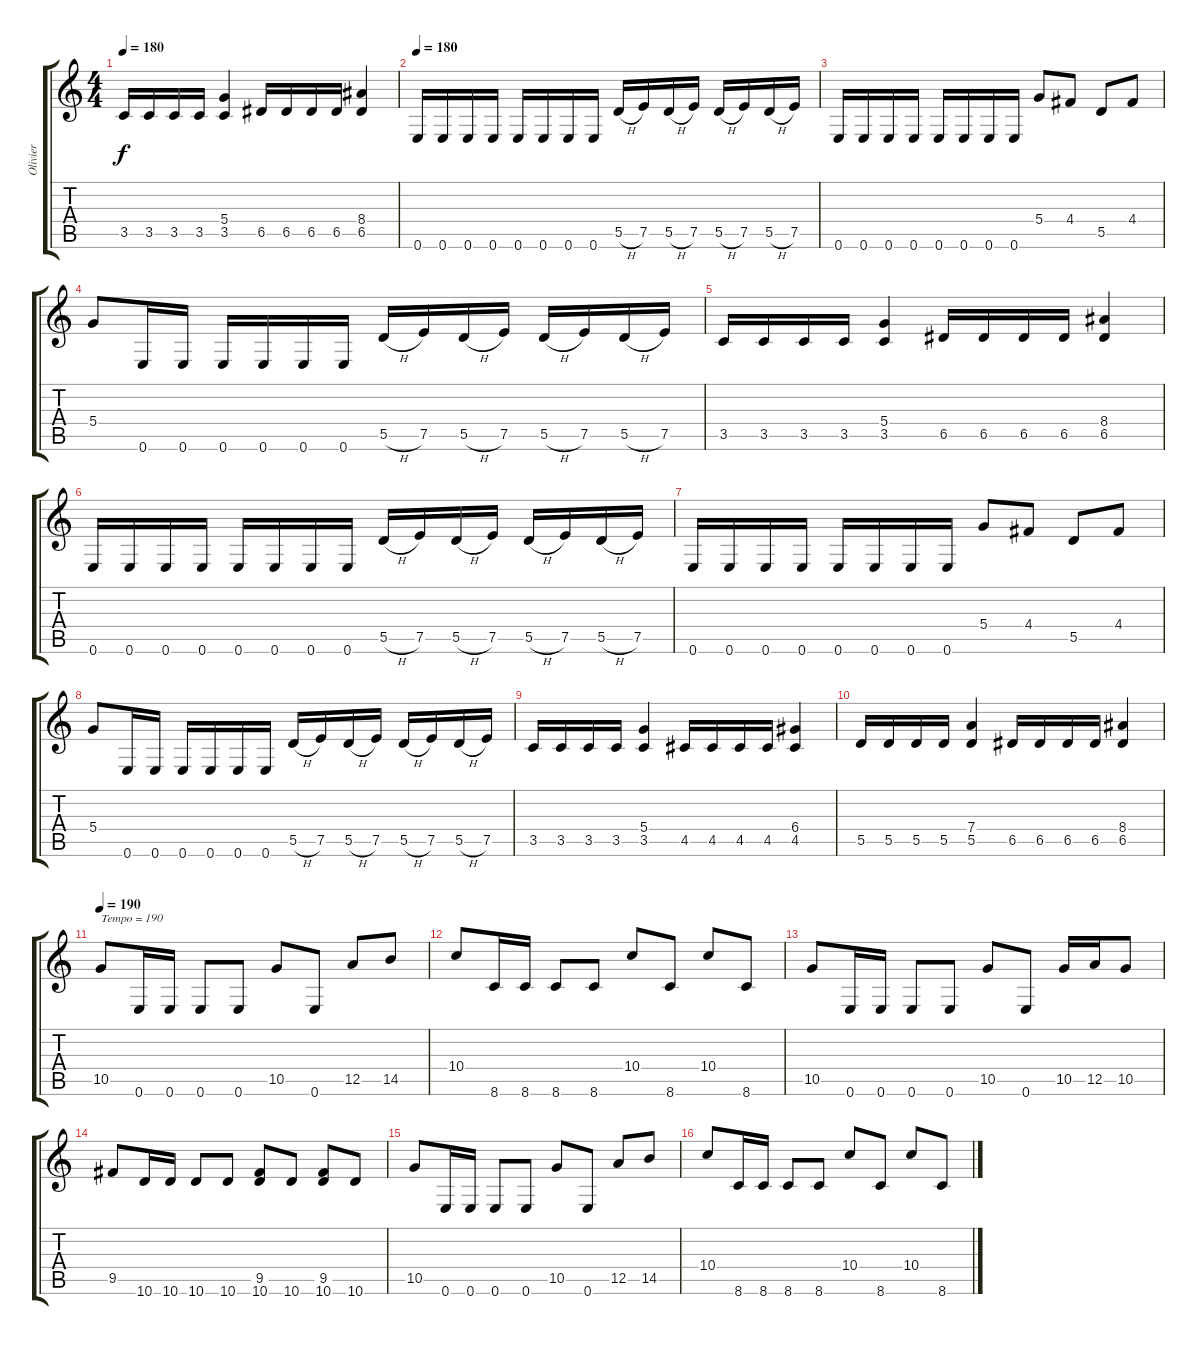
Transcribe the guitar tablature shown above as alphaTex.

\track ("Olivier" "Olivier") {instrument distortionguitar}
\staff {score tabs}
\tuning (E4 B3 G3 D3 A2 E2) {hide}
\ts (4 4)
\tempo 180
\clef g2
\ks c
3.5.16{dy f} 3.5.16 3.5.16 3.5.16 (5.4 3.5).4 6.5.16 6.5.16 6.5.16 6.5.16 (8.4 6.5).4 |
\tempo 180
0.6.16{volume 16} 0.6.16 0.6.16 0.6.16 0.6.16 0.6.16 0.6.16 0.6.16 5.5{h}.16 7.5.16 5.5{h}.16 7.5.16 5.5{h}.16 7.5.16 5.5{h}.16 7.5.16 |
0.6.16 0.6.16 0.6.16 0.6.16 0.6.16 0.6.16 0.6.16 0.6.16 5.4.8 4.4.8 5.5.8 4.4.8 |
5.4.8 0.6.16 0.6.16 0.6.16 0.6.16 0.6.16 0.6.16 5.5{h}.16 7.5.16 5.5{h}.16 7.5.16 5.5{h}.16 7.5.16 5.5{h}.16 7.5.16 |
3.5.16 3.5.16 3.5.16 3.5.16 (5.4 3.5).4 6.5.16 6.5.16 6.5.16 6.5.16 (8.4 6.5).4 |
0.6.16 0.6.16 0.6.16 0.6.16 0.6.16 0.6.16 0.6.16 0.6.16 5.5{h}.16 7.5.16 5.5{h}.16 7.5.16 5.5{h}.16 7.5.16 5.5{h}.16 7.5.16 |
0.6.16 0.6.16 0.6.16 0.6.16 0.6.16 0.6.16 0.6.16 0.6.16 5.4.8 4.4.8 5.5.8 4.4.8 |
5.4.8 0.6.16 0.6.16 0.6.16 0.6.16 0.6.16 0.6.16 5.5{h}.16 7.5.16 5.5{h}.16 7.5.16 5.5{h}.16 7.5.16 5.5{h}.16 7.5.16 |
3.5.16 3.5.16 3.5.16 3.5.16 (5.4 3.5).4 4.5.16 4.5.16 4.5.16 4.5.16 (6.4 4.5).4 |
5.5.16 5.5.16 5.5.16 5.5.16 (7.4 5.5).4 6.5.16 6.5.16 6.5.16 6.5.16 (8.4 6.5).4 |
\tempo 190
10.5.8{txt "Tempo = 190" volume 16} 0.6.16 0.6.16 0.6.8 0.6.8 10.5.8 0.6.8 12.5.8 14.5.8 |
10.4.8 8.6.16 8.6.16 8.6.8 8.6.8 10.4.8 8.6.8 10.4.8 8.6.8 |
10.5.8 0.6.16 0.6.16 0.6.8 0.6.8 10.5.8 0.6.8 10.5.16 12.5.16 10.5.8 |
9.5.8 10.6.16 10.6.16 10.6.8 10.6.8 (9.5 10.6).8 10.6.8 (9.5 10.6).8 10.6.8 |
10.5.8 0.6.16 0.6.16 0.6.8 0.6.8 10.5.8 0.6.8 12.5.8 14.5.8 |
10.4.8 8.6.16 8.6.16 8.6.8 8.6.8 10.4.8 8.6.8 10.4.8 8.6.8
